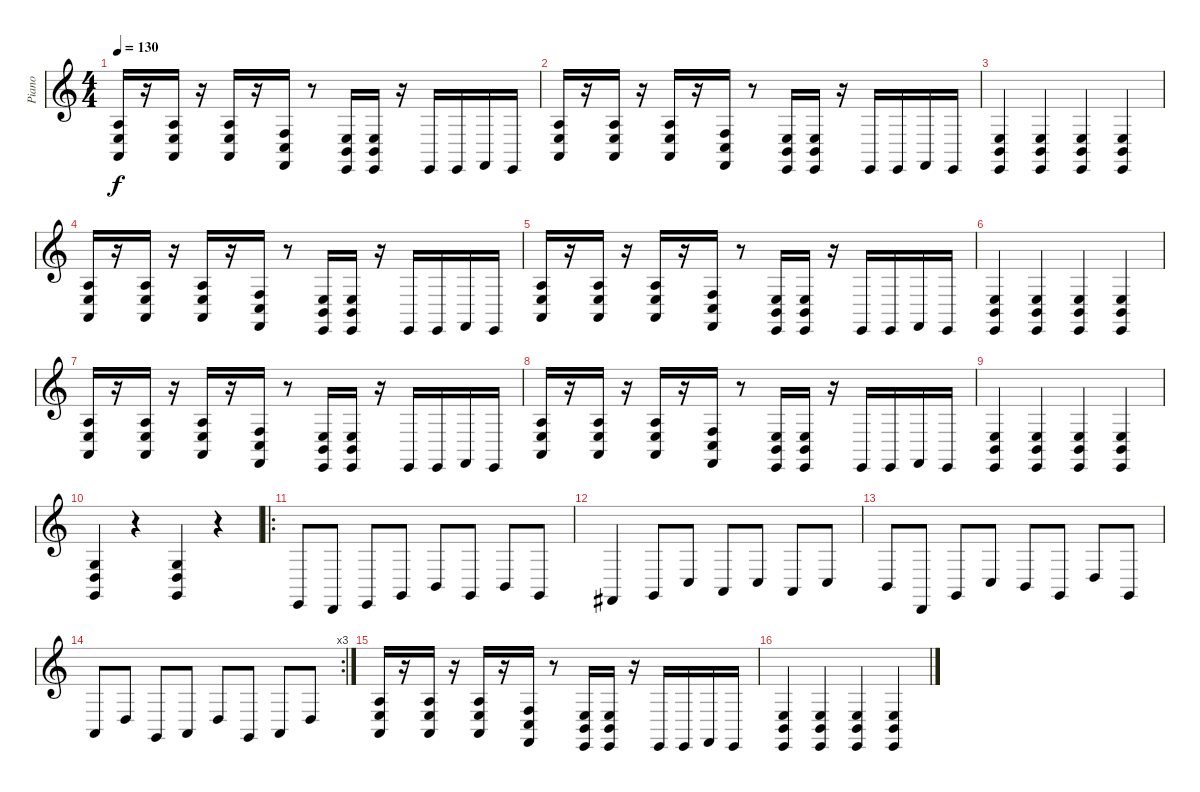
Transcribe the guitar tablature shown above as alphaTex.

\track ("Piano" "Piano") {instrument acousticgrandpiano}
\staff {score}
\tuning (D4 A3 F3 C3 G2 D2) {hide}
\ts (4 4)
\tempo 130
\clef g2
\ks c
(4.3 4.4 2.5).16{dy f} r.16 (4.3 4.4 2.5).16 r.16 (4.3 4.4 2.5).16 r.16 (5.4 5.5 3.6).16 r.8 (4.4 4.5 2.6).16 (4.4 4.5 2.6).16 r.16 2.6.16 2.6.16 3.6.16 2.6.16 |
(4.3 4.4 2.5).16 r.16 (4.3 4.4 2.5).16 r.16 (4.3 4.4 2.5).16 r.16 (5.4 5.5 3.6).16 r.8 (4.4 4.5 2.6).16 (4.4 4.5 2.6).16 r.16 2.6.16 2.6.16 3.6.16 2.6.16 |
(4.4 4.5 2.6).4 (4.4 4.5 2.6).4 (4.4 4.5 2.6).4 (4.4 4.5 2.6).4 |
(4.3 4.4 2.5).16 r.16 (4.3 4.4 2.5).16 r.16 (4.3 4.4 2.5).16 r.16 (5.4 5.5 3.6).16 r.8 (4.4 4.5 2.6).16 (4.4 4.5 2.6).16 r.16 2.6.16 2.6.16 3.6.16 2.6.16 |
(4.3 4.4 2.5).16 r.16 (4.3 4.4 2.5).16 r.16 (4.3 4.4 2.5).16 r.16 (5.4 5.5 3.6).16 r.8 (4.4 4.5 2.6).16 (4.4 4.5 2.6).16 r.16 2.6.16 2.6.16 3.6.16 2.6.16 |
(4.4 4.5 2.6).4 (4.4 4.5 2.6).4 (4.4 4.5 2.6).4 (4.4 4.5 2.6).4 |
(4.3 4.4 2.5).16 r.16 (4.3 4.4 2.5).16 r.16 (4.3 4.4 2.5).16 r.16 (5.4 5.5 3.6).16 r.8 (4.4 4.5 2.6).16 (4.4 4.5 2.6).16 r.16 2.6.16 2.6.16 3.6.16 2.6.16 |
(4.3 4.4 2.5).16 r.16 (4.3 4.4 2.5).16 r.16 (4.3 4.4 2.5).16 r.16 (5.4 5.5 3.6).16 r.8 (4.4 4.5 2.6).16 (4.4 4.5 2.6).16 r.16 2.6.16 2.6.16 3.6.16 2.6.16 |
(4.4 4.5 2.6).4 (4.4 4.5 2.6).4 (4.4 4.5 2.6).4 (4.4 4.5 2.6).4 |
(2.3 2.4 0.5).4 r.4 (2.3 2.4 0.5).4 r.4 |
\ro
2.6.8 0.6.8 2.6.8 0.5.8 4.5.8 0.5.8 4.5.8 0.5.8 |
4.6.4 0.5.8 0.4.8 2.5.8 0.4.8 2.5.8 0.4.8 |
4.5.8 0.6.8 0.5.8 0.4.8 4.5.8 0.5.8 2.4.8 0.5.8 |
\rc 3
2.5.8 2.4.8 0.5.8 2.5.8 2.4.8 0.5.8 2.5.8 2.4.8 |
(4.3 4.4 2.5).16 r.16 (4.3 4.4 2.5).16 r.16 (4.3 4.4 2.5).16 r.16 (5.4 5.5 3.6).16 r.8 (4.4 4.5 2.6).16 (4.4 4.5 2.6).16 r.16 2.6.16 2.6.16 3.6.16 2.6.16 |
(4.4 4.5 2.6).4 (4.4 4.5 2.6).4 (4.4 4.5 2.6).4 (4.4 4.5 2.6).4
